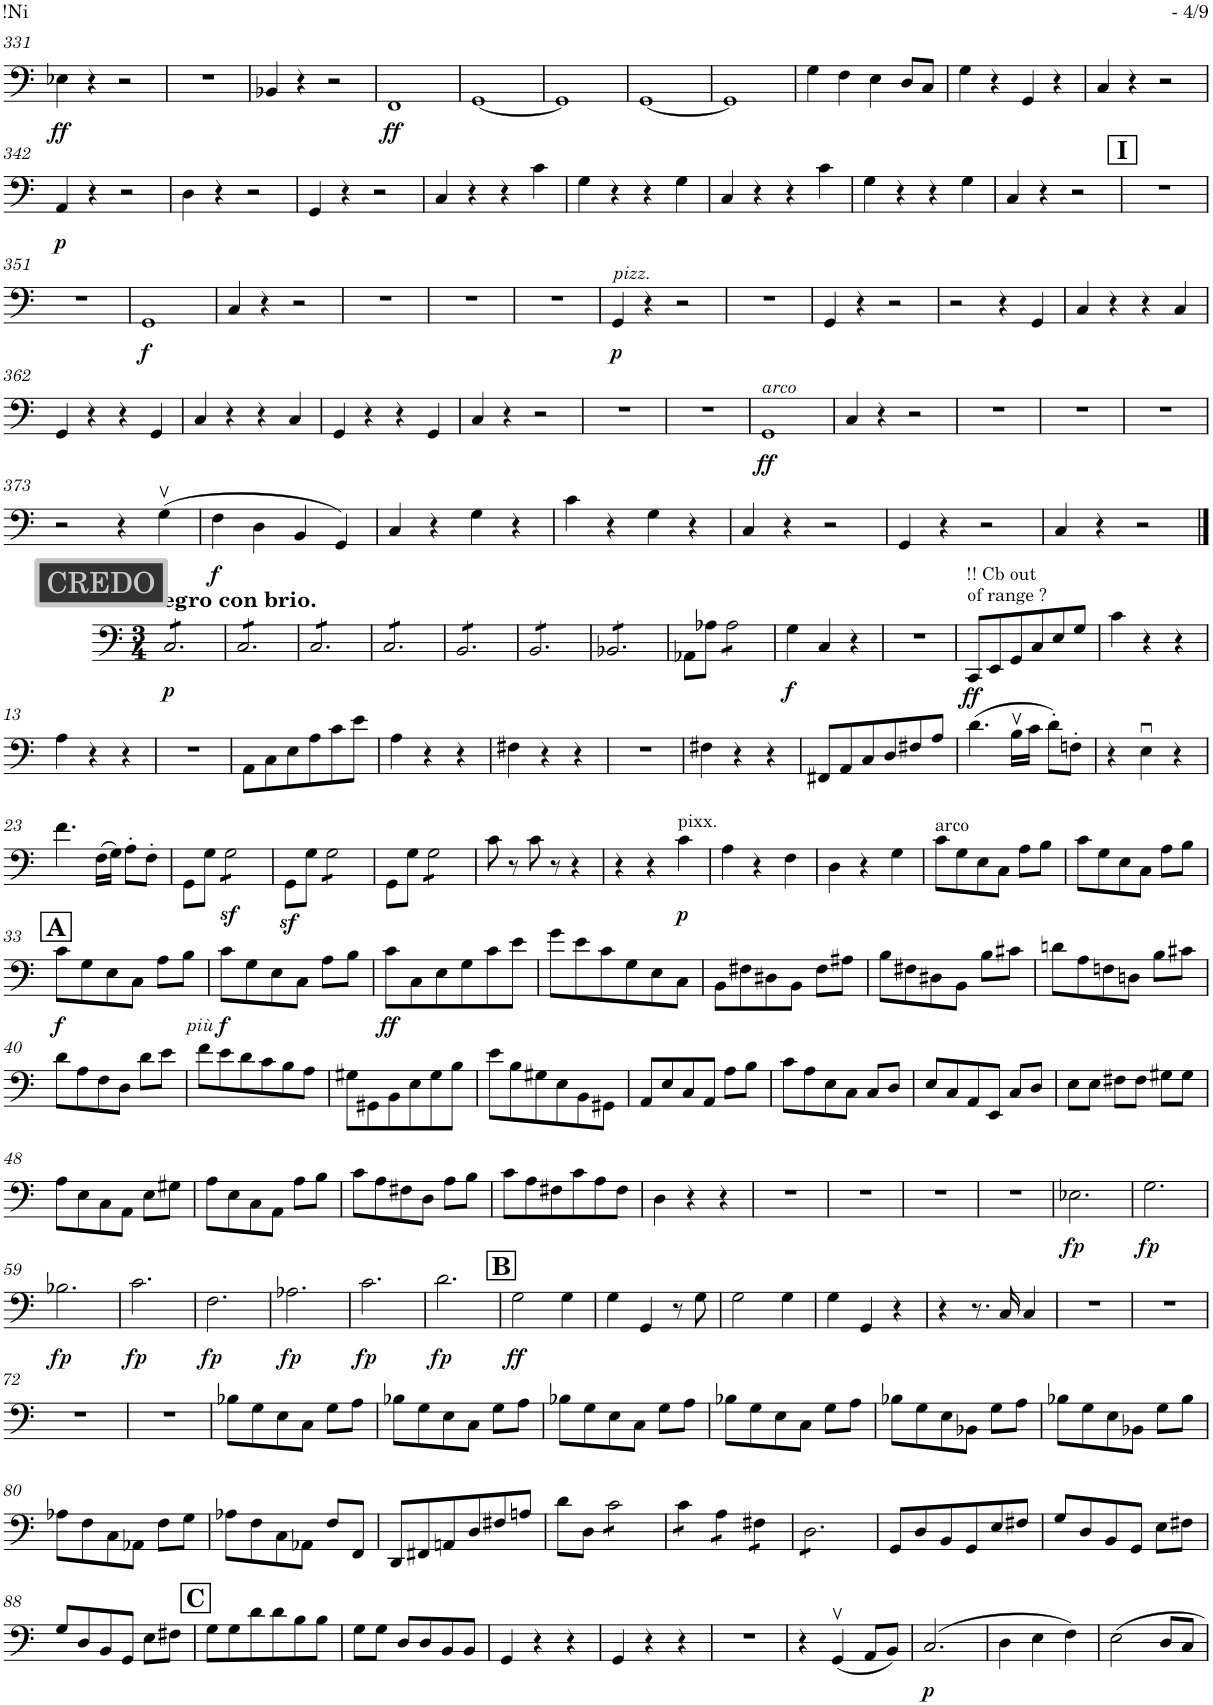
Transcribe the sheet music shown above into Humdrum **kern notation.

**kern	**dynam
*part1	*part1
*staff1	*staff1
*I"Contrabass	*
*I'Cb.	*
!!LO:PB:g=z
*clefF4	*
*Trd7c12	*
*k[]	*
*M4/4	*
*met(c)	*
=331	=331
!	!LO:DY:b
4E-X\	ff
4r	.
2r	.
=332	=332
1r	.
=333	=333
4BB-X/	.
4r	.
2r	.
=334	=334
!	!LO:DY:b
1FF	ff
=335	=335
[1GG	.
=336	=336
1GG]	.
=337	=337
[1GG	.
=338	=338
1GG]	.
=339	=339
4G\	.
4F\	.
4E\	.
8D/L	.
8C/J	.
=340	=340
4G\	.
4r	.
4GG/	.
4r	.
=341	=341
4C/	.
4r	.
2r	.
!!LO:LB:g=z
=342	=342
!	!LO:DY:b
4AA/	p
4r	.
2r	.
=343	=343
4D\	.
4r	.
2r	.
=344	=344
4GG/	.
4r	.
2r	.
=345	=345
4C/	.
4r	.
4r	.
4c\	.
=346	=346
4G\	.
4r	.
4r	.
4G\	.
=347	=347
4C/	.
4r	.
4r	.
4c\	.
=348	=348
4G\	.
4r	.
4r	.
4G\	.
=349	=349
4C/	.
4r	.
2r	.
!!LO:REH:place=s1:a:B:cj:fs=14:t=I
=350	=350
1r	.
!!LO:LB:g=z
=351	=351
1r	.
=352	=352
!	!LO:DY:b
1GG	f
=353	=353
4C/	.
4r	.
2r	.
=354	=354
1r	.
=355	=355
1r	.
=356	=356
1r	.
=357	=357
!LO:TX:a:i:t=pizz.	!
!	!LO:DY:b
4GG/	p
4r	.
2r	.
=358	=358
1r	.
=359	=359
4GG/	.
4r	.
2r	.
=360	=360
2r	.
4r	.
4GG/	.
=361	=361
4C/	.
4r	.
4r	.
4C/	.
!!LO:LB:g=z
=362	=362
4GG/	.
4r	.
4r	.
4GG/	.
=363	=363
4C/	.
4r	.
4r	.
4C/	.
=364	=364
4GG/	.
4r	.
4r	.
4GG/	.
=365	=365
4C/	.
4r	.
2r	.
=366	=366
1r	.
=367	=367
1r	.
=368	=368
!LO:TX:a:i:t=arco	!
!	!LO:DY:b
1GG	ff
=369	=369
4C/	.
4r	.
2r	.
=370	=370
1r	.
=371	=371
1r	.
=372	=372
1r	.
!!LO:LB:g=z
=373	=373
2r	.
4r	.
(4Gv\	.
=374	=374
!	!LO:DY:b
4F\	f
4D\	.
4BB/	.
4GG/)	.
=375	=375
4C/	.
4r	.
4G\	.
4r	.
=376	=376
4c\	.
4r	.
4G\	.
4r	.
=377	=377
4C/	.
4r	.
2r	.
=378	=378
4GG/	.
4r	.
2r	.
=379	=379
4C/	.
4r	.
2r	.
!!LO:LB:g=z
==1	==1
*k[]	*
*M3/4	*
!LO:TX:a:B:t=Allegro con brio.	!
!	!LO:DY:b
*tremolo	*
8C/L	p
8C/	.
8C/	.
8C/	.
8C/	.
8C/J	.
=2	=2
8C/L	.
8C/	.
8C/	.
8C/	.
8C/	.
8C/J	.
=3	=3
8C/L	.
8C/	.
8C/	.
8C/	.
8C/	.
8C/J	.
=4	=4
8C/L	.
8C/	.
8C/	.
8C/	.
8C/	.
8C/J	.
=5	=5
8BB/L	.
8BB/	.
8BB/	.
8BB/	.
8BB/	.
8BB/J	.
=6	=6
8BB/L	.
8BB/	.
8BB/	.
8BB/	.
8BB/	.
8BB/J	.
=7	=7
8BB-X/L	.
8BB-X/	.
8BB-X/	.
8BB-X/	.
8BB-X/	.
8BB-X/J	.
*Xtremolo	*
=8	=8
8AA-X\L	.
8A-X\J	.
*tremolo	*
8A-\L	.
8A-\	.
8A-\	.
8A-\J	.
*Xtremolo	*
=9	=9
!	!LO:DY:b
4G\	f
4C/	.
4r	.
=10	=10
2.r	.
=11	=11
!LO:TX:a:t=!! Cb out	!
!LO:TX:a:t=of range ?	!
!	!LO:DY:b
8CC/L	ff
8EE/	.
8GG/	.
8C/	.
8E/	.
8G/J	.
=12	=12
4c\	.
4r	.
4r	.
!!LO:LB:g=z
=13	=13
4A\	.
4r	.
4r	.
=14	=14
2.r	.
=15	=15
8AA\L	.
8C\	.
8E\	.
8A\	.
8c\	.
8e\J	.
=16	=16
4A\	.
4r	.
4r	.
=17	=17
4F#X\	.
4r	.
4r	.
=18	=18
2.r	.
=19	=19
4F#X\	.
4r	.
4r	.
=20	=20
8FF#X/L	.
8AA/	.
8C/	.
8D/	.
8F#X/	.
8A/J	.
=21	=21
(4.d\	.
16Bv\LL	.
16c\JJ	.
8d'\L)	.
8Fn'\J	.
=22	=22
4r	.
4Eu\	.
4r	.
!!LO:LB:g=z
=23	=23
4.f\	.
(16F\LL	.
16G\JJ)	.
8A'\L	.
8F'\J	.
=24	=24
8GG\L	.
8G\J	.
*tremolo	*
8Gz<\L	.
8Gz<\	.
8Gz<\	.
8Gz<\J	.
*Xtremolo	*
=25	=25
8GGz<\L	.
8G\J	.
*tremolo	*
8G\L	.
8G\	.
8G\	.
8G\J	.
*Xtremolo	*
=26	=26
8GG\L	.
8G\J	.
*tremolo	*
8G\L	.
8G\	.
8G\	.
8G\J	.
*Xtremolo	*
=27	=27
8c\	.
8r	.
8c\	.
8r	.
4r	.
=28	=28
4r	.
4r	.
!LO:TX:a:t=pixx.	!
!	!LO:DY:b
4c\	p
=29	=29
4A\	.
4r	.
4F\	.
=30	=30
4D\	.
4r	.
4G\	.
=31	=31
!LO:TX:a:t=arco	!
8c\L	.
8G\	.
8E\	.
8C\J	.
8A\L	.
8B\J	.
=32	=32
8c\L	.
8G\	.
8E\	.
8C\J	.
8A\L	.
8B\J	.
!!LO:LB:g=z
!!LO:REH:place=s1:a:B:cj:fs=14:t=A
=33	=33
!	!LO:DY:b
8c\L	f
8G\	.
8E\	.
8C\J	.
8A\L	.
8B\J	.
=34	=34
!	!LO:DY:b
!	!LO:DY:n=1:b
8c\L	other-dynamics f
8G\	.
8E\	.
8C\J	.
8A\L	.
8B\J	.
=35	=35
!	!LO:DY:b
8c\L	ff
8C\	.
8E\	.
8G\	.
8c\	.
8e\J	.
=36	=36
8g\L	.
8e\	.
8c\	.
8G\	.
8E\	.
8C\J	.
=37	=37
8BB\L	.
8F#X\	.
8D#X\	.
8BB\J	.
8F#\L	.
8A#X\J	.
=38	=38
8B\L	.
8F#X\	.
8D#X\	.
8BB\J	.
8B\L	.
8c#X\J	.
=39	=39
8dn\L	.
8A\	.
8Fn\	.
8Dn\J	.
8B\L	.
8c#X\J	.
!!LO:LB:g=z
=40	=40
8d\L	.
8A\	.
8F\	.
8D\J	.
8d\L	.
8e\J	.
=41	=41
8f\L	.
8e\	.
8d\	.
8c\	.
8B\	.
8A\J	.
=42	=42
8G#X\L	.
8GG#X\	.
8BB\	.
8E\	.
8G#\	.
8B\J	.
=43	=43
8e\L	.
8B\	.
8G#X\	.
8E\	.
8BB\	.
8GG#X\J	.
=44	=44
8AA/L	.
8E/	.
8C/	.
8AA/J	.
8A\L	.
8B\J	.
=45	=45
8c\L	.
8A\	.
8E\	.
8C\J	.
8C/L	.
8D/J	.
=46	=46
8E/L	.
8C/	.
8AA/	.
8EE/J	.
8C/L	.
8D/J	.
=47	=47
8E\L	.
8E\J	.
8F#X\L	.
8F#\J	.
8G#X\L	.
8G#\J	.
!!LO:LB:g=z
=48	=48
8A\L	.
8E\	.
8C\	.
8AA\J	.
8E\L	.
8G#X\J	.
=49	=49
8A\L	.
8E\	.
8C\	.
8AA\J	.
8A\L	.
8B\J	.
=50	=50
8c\L	.
8A\	.
8F#X\	.
8D\J	.
8A\L	.
8B\J	.
=51	=51
8c\L	.
8A\	.
8F#X\	.
8c\	.
8A\	.
8F#\J	.
=52	=52
4D\	.
4r	.
4r	.
=53	=53
2.r	.
=54	=54
2.r	.
=55	=55
2.r	.
=56	=56
2.r	.
=57	=57
!	!LO:DY:b
2.E-X\	fp
=58	=58
!	!LO:DY:b
2.G\	fp
!!LO:LB:g=z
=59	=59
!	!LO:DY:b
2.B-X\	fp
=60	=60
!	!LO:DY:b
2.c\	fp
=61	=61
!	!LO:DY:b
2.F\	fp
=62	=62
!	!LO:DY:b
2.A-X\	fp
=63	=63
!	!LO:DY:b
2.c\	fp
=64	=64
!	!LO:DY:b
2.d\	fp
!!LO:REH:place=s1:a:B:cj:fs=14:t=B
=65	=65
!	!LO:DY:b
2G\	ff
4G\	.
=66	=66
4G\	.
4GG/	.
8r	.
8G\	.
=67	=67
2G\	.
4G\	.
=68	=68
4G\	.
4GG/	.
4r	.
=69	=69
4r	.
8.r	.
16C/	.
4C/	.
=70	=70
2.r	.
=71	=71
2.r	.
!!LO:LB:g=z
=72	=72
2.r	.
=73	=73
2.r	.
=74	=74
8B-X\L	.
8G\	.
8E\	.
8C\J	.
8G\L	.
8A\J	.
=75	=75
8B-X\L	.
8G\	.
8E\	.
8C\J	.
8G\L	.
8A\J	.
=76	=76
8B-X\L	.
8G\	.
8E\	.
8C\J	.
8G\L	.
8A\J	.
=77	=77
8B-X\L	.
8G\	.
8E\	.
8C\J	.
8G\L	.
8A\J	.
=78	=78
8B-X\L	.
8G\	.
8E\	.
8BB-X\J	.
8G\L	.
8A\J	.
=79	=79
8B-X\L	.
8G\	.
8E\	.
8BB-X\J	.
8G\L	.
8B-\J	.
!!LO:LB:g=z
=80	=80
8A-X\L	.
8F\	.
8C\	.
8AA-X\J	.
8F\L	.
8G\J	.
=81	=81
8A-X\L	.
8F\	.
8C\	.
8AA-X\J	.
8F/L	.
8FF/J	.
=82	=82
8DD/L	.
8FF#X/	.
8AAn/	.
8D/	.
8F#X/	.
8An/J	.
=83	=83
8d\L	.
8D\J	.
*tremolo	*
8c\L	.
8c\	.
8c\	.
8c\J	.
=84	=84
8c\L	.
8c\J	.
8A\L	.
8A\J	.
8F#X\L	.
8F#X\J	.
=85	=85
8D\L	.
8D\	.
8D\	.
8D\	.
8D\	.
8D\J	.
*Xtremolo	*
=86	=86
8GG/L	.
8D/	.
8BB/	.
8GG/	.
8E/	.
8F#X/J	.
=87	=87
8G/L	.
8D/	.
8BB/	.
8GG/J	.
8E\L	.
8F#X\J	.
!!LO:LB:g=z
=88	=88
8G/L	.
8D/	.
8BB/	.
8GG/J	.
8E\L	.
8F#X\J	.
!!LO:REH:place=s1:a:B:cj:fs=14:t=C
=89	=89
8G\L	.
8G\	.
8d\	.
8d\	.
8B\	.
8B\J	.
=90	=90
8G\L	.
8G\J	.
8D/L	.
8D/	.
8BB/	.
8BB/J	.
=91	=91
4GG/	.
4r	.
4r	.
=92	=92
4GG/	.
4r	.
4r	.
=93	=93
2.r	.
=94	=94
4r	.
(4GGv/	.
8AA/L	.
8BB/J)	.
=95	=95
!	!LO:DY:b
(2.C/	p
=96	=96
4D\	.
4E\	.
4F\)	.
=97	=97
2E\	.
8D/L	.
8C/J	.
=	=
*-	*-
